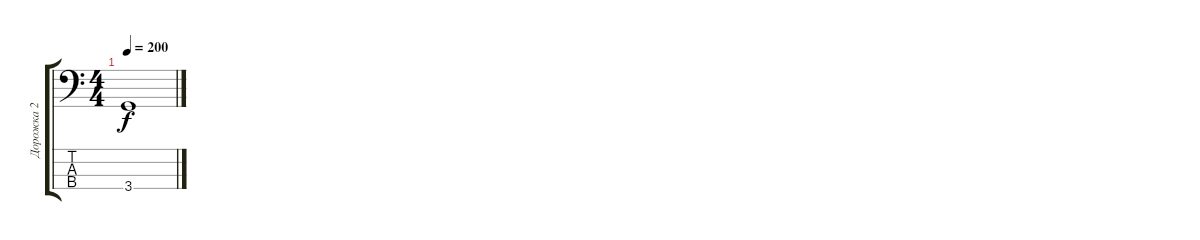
\track ("Дорожка 2" "Дорожка 2") {instrument slapbass2}
\staff {score tabs}
\tuning (G2 D2 A1 E1) {hide}
\ts (4 4)
\tempo 200
\clef f4
\ks c
3.4.1{dy f}
